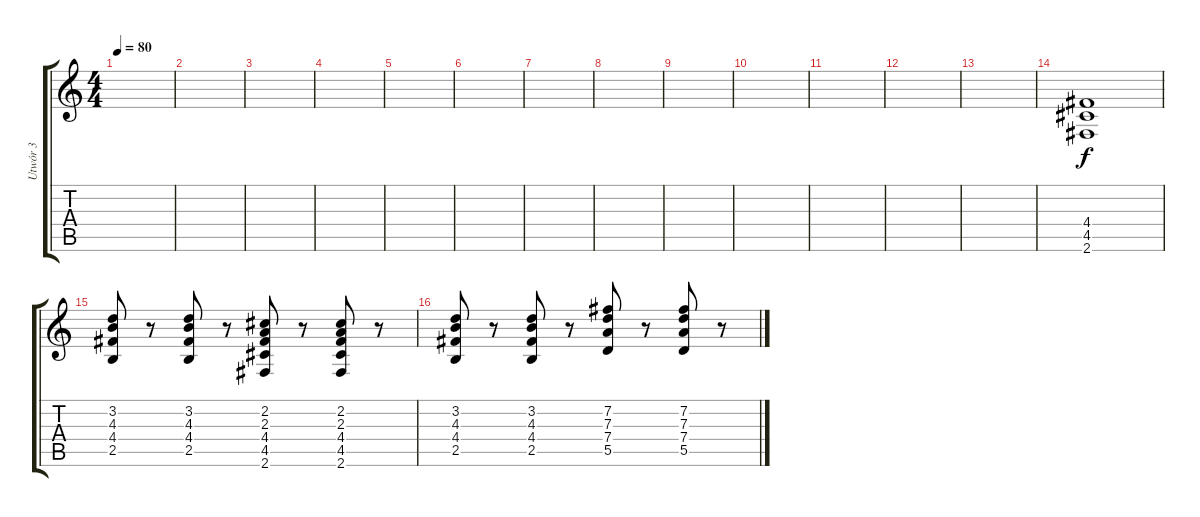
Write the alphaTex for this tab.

\track ("Utwór 3" "Utwór 3") {instrument distortionguitar}
\staff {score tabs}
\tuning (E4 B3 G3 D3 A2 E2) {hide}
\ts (4 4)
\tempo 80
\clef g2
\ks c
|
|
|
|
|
|
|
|
|
|
|
|
|
(4.4 4.5 2.6).1{volume 2} |
(3.2 4.3 4.4 2.5).8 r.8 (3.2 4.3 4.4 2.5).8 r.8 (2.2 2.3 4.4 4.5 2.6).8 r.8 (2.2 2.3 4.4 4.5 2.6).8 r.8 |
(3.2 4.3 4.4 2.5).8 r.8 (3.2 4.3 4.4 2.5).8 r.8 (7.2 7.3 7.4 5.5).8 r.8 (7.2 7.3 7.4 5.5).8 r.8
